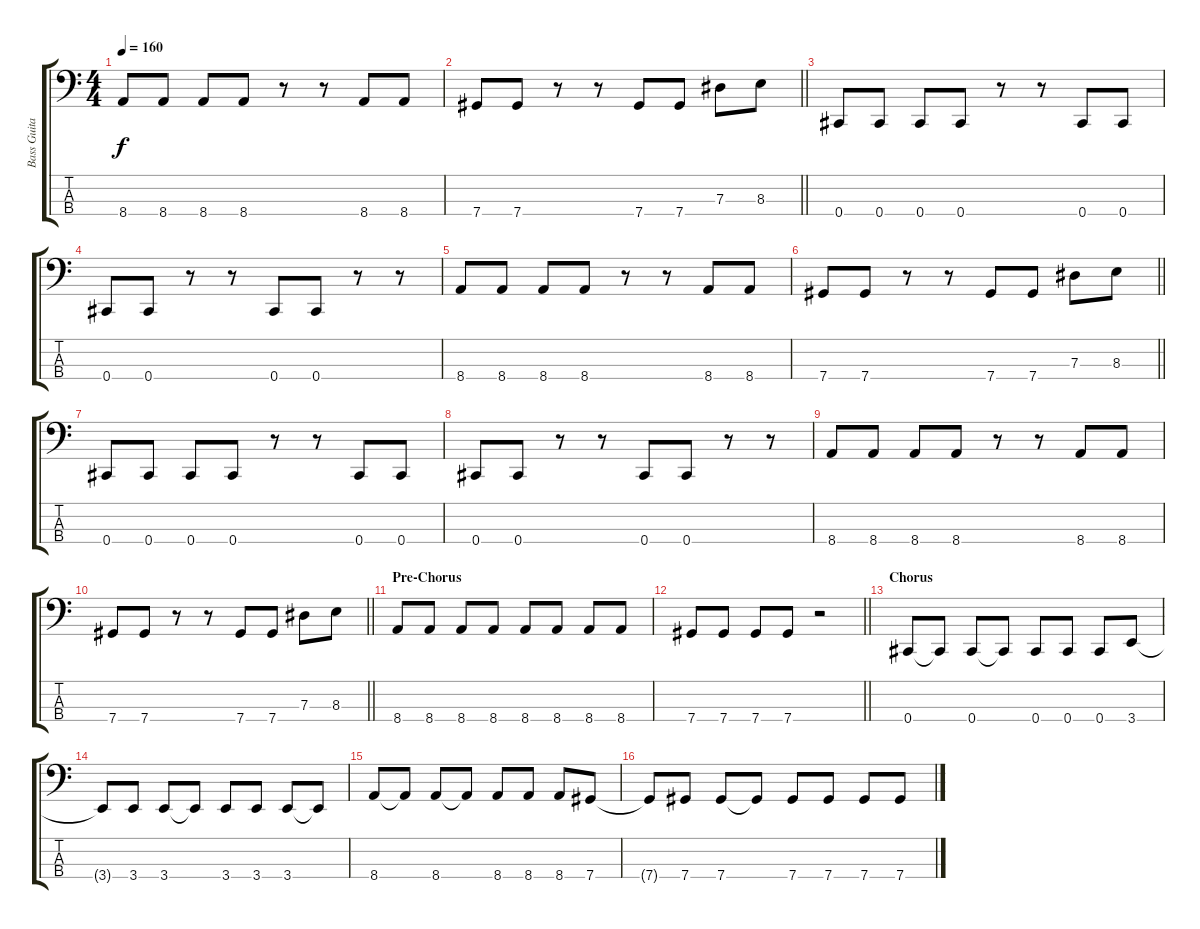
\track ("Bass Guitar" "Bass Guita") {instrument electricbassfinger}
\staff {score tabs}
\tuning (Gb2 Db2 Ab1 Db1) {hide}
\ts (4 4)
\tempo 160
\clef f4
\ks c
8.4.8{dy f} 8.4.8 8.4.8 8.4.8 r.8 r.8 8.4.8 8.4.8 |
\barLineRight lightlight
7.4.8 7.4.8 r.8 r.8 7.4.8 7.4.8 7.3.8 8.3.8 |
0.4.8 0.4.8 0.4.8 0.4.8 r.8 r.8 0.4.8 0.4.8 |
0.4.8 0.4.8 r.8 r.8 0.4.8 0.4.8 r.8 r.8 |
8.4.8 8.4.8 8.4.8 8.4.8 r.8 r.8 8.4.8 8.4.8 |
\barLineRight lightlight
7.4.8 7.4.8 r.8 r.8 7.4.8 7.4.8 7.3.8 8.3.8 |
0.4.8 0.4.8 0.4.8 0.4.8 r.8 r.8 0.4.8 0.4.8 |
0.4.8 0.4.8 r.8 r.8 0.4.8 0.4.8 r.8 r.8 |
8.4.8 8.4.8 8.4.8 8.4.8 r.8 r.8 8.4.8 8.4.8 |
\barLineRight lightlight
7.4.8 7.4.8 r.8 r.8 7.4.8 7.4.8 7.3.8 8.3.8 |
\section ("" "Pre-Chorus")
8.4.8 8.4.8 8.4.8 8.4.8 8.4.8 8.4.8 8.4.8 8.4.8 |
\barLineRight lightlight
7.4.8 7.4.8 7.4.8 7.4.8 r.2 |
\section ("" "Chorus")
0.4.8 0.4{t}.8 0.4.8 0.4{t}.8 0.4.8 0.4.8 0.4.8 3.4.8 |
3.4{t}.8 3.4.8 3.4.8 3.4{t}.8 3.4.8 3.4.8 3.4.8 3.4{t}.8 |
8.4.8 8.4{t}.8 8.4.8 8.4{t}.8 8.4.8 8.4.8 8.4.8 7.4.8 |
7.4{t}.8 7.4.8 7.4.8 7.4{t}.8 7.4.8 7.4.8 7.4.8 7.4.8
